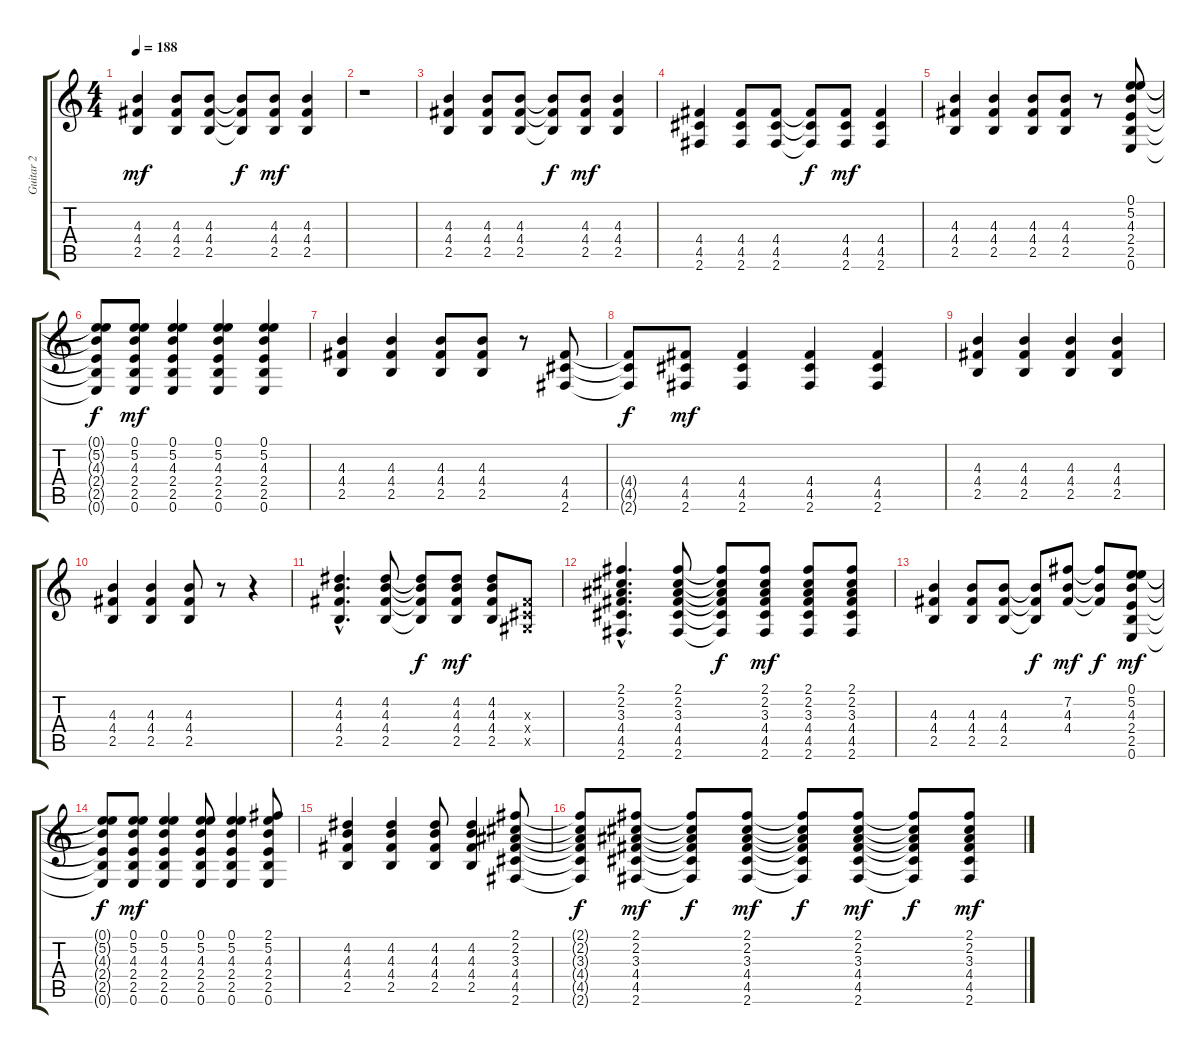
\track ("Guitar 2" "Guitar 2") {instrument overdrivenguitar}
\staff {score tabs}
\tuning (E4 B3 G3 D3 A2 E2) {hide}
\ts (4 4)
\tempo 188
\clef g2
\ks c
(4.3 4.4 2.5).4{dy mf} (4.3 4.4 2.5).8 (4.3 4.4 2.5).8 (4.3{t} 4.4{t} 2.5{t}).8{dy f} (4.3 4.4 2.5).8{dy mf} (4.3 4.4 2.5).4 |
r.1 |
(4.3 4.4 2.5).4 (4.3 4.4 2.5).8 (4.3 4.4 2.5).8 (4.3{t} 4.4{t} 2.5{t}).8{dy f} (4.3 4.4 2.5).8{dy mf} (4.3 4.4 2.5).4 |
(4.4 4.5 2.6).4 (4.4 4.5 2.6).8 (4.4 4.5 2.6).8 (4.4{t} 4.5{t} 2.6{t}).8{dy f} (4.4 4.5 2.6).8{dy mf} (4.4 4.5 2.6).4 |
(4.3 4.4 2.5).4 (4.3 4.4 2.5).4 (4.3 4.4 2.5).8 (4.3 4.4 2.5).8 r.8 (0.1 5.2 4.3 2.4 2.5 0.6).8 |
(0.1{t} 5.2{t} 4.3{t} 2.4{t} 2.5{t} 0.6{t}).8{dy f} (0.1 5.2 4.3 2.4 2.5 0.6).8{dy mf} (0.1 5.2 4.3 2.4 2.5 0.6).4 (0.1 5.2 4.3 2.4 2.5 0.6).4 (0.1 5.2 4.3 2.4 2.5 0.6).4 |
(4.3 4.4 2.5).4 (4.3 4.4 2.5).4 (4.3 4.4 2.5).8 (4.3 4.4 2.5).8 r.8 (4.4 4.5 2.6).8 |
(4.4{t} 4.5{t} 2.6{t}).8{dy f} (4.4 4.5 2.6).8{dy mf} (4.4 4.5 2.6).4 (4.4 4.5 2.6).4 (4.4 4.5 2.6).4 |
(4.3 4.4 2.5).4 (4.3 4.4 2.5).4 (4.3 4.4 2.5).4 (4.3 4.4 2.5).4 |
(4.3 4.4 2.5).4 (4.3 4.4 2.5).4 (4.3 4.4 2.5).8 r.8 r.4 |
(4.2{hac} 4.3{hac} 4.4{hac} 2.5{hac}).4{d} (4.2 4.3 4.4 2.5).8 (4.2{t} 4.3{t} 4.4{t} 2.5{t}).8{dy f} (4.2 4.3 4.4 2.5).8{dy mf} (4.2 4.3 4.4 2.5).8 (-1.3{x} -1.4{x} -1.5{x}).8 |
(2.1{hac} 2.2{hac} 3.3{hac} 4.4{hac} 4.5{hac} 2.6{hac}).4{d} (2.1 2.2 3.3 4.4 4.5 2.6).8 (2.1{t} 2.2{t} 3.3{t} 4.4{t} 4.5{t} 2.6{t}).8{dy f} (2.1 2.2 3.3 4.4 4.5 2.6).8{dy mf} (2.1 2.2 3.3 4.4 4.5 2.6).8 (2.1 2.2 3.3 4.4 4.5 2.6).8 |
(4.3 4.4 2.5).4 (4.3 4.4 2.5).8 (4.3 4.4 2.5).8 (4.3{t} 4.4{t} 2.5{t}).8{dy f} (7.2 4.3 4.4).8{dy mf} (7.2{t} 4.3{t} 4.4{t}).8{dy f} (0.1 5.2 4.3 2.4 2.5 0.6).8{dy mf} |
(0.1{t} 5.2{t} 4.3{t} 2.4{t} 2.5{t} 0.6{t}).8{dy f} (0.1 5.2 4.3 2.4 2.5 0.6).8{dy mf} (0.1 5.2 4.3 2.4 2.5 0.6).4 (0.1 5.2 4.3 2.4 2.5 0.6).8 (0.1 5.2 4.3 2.4 2.5 0.6).4 (2.1 5.2 4.3 2.4 2.5 0.6).8 |
(4.2 4.3 4.4 2.5).4 (4.2 4.3 4.4 2.5).4 (4.2 4.3 4.4 2.5).8 (4.2 4.3 4.4 2.5).4 (2.1 2.2 3.3 4.4 4.5 2.6).8 |
(2.1{t} 2.2{t} 3.3{t} 4.4{t} 4.5{t} 2.6{t}).8{dy f} (2.1 2.2 3.3 4.4 4.5 2.6).8{dy mf} (2.1{t} 2.2{t} 3.3{t} 4.4{t} 4.5{t} 2.6{t}).8{dy f} (2.1 2.2 3.3 4.4 4.5 2.6).8{dy mf} (2.1{t} 2.2{t} 3.3{t} 4.4{t} 4.5{t} 2.6{t}).8{dy f} (2.1 2.2 3.3 4.4 4.5 2.6).8{dy mf} (2.1{t} 2.2{t} 3.3{t} 4.4{t} 4.5{t} 2.6{t}).8{dy f} (2.1 2.2 3.3 4.4 4.5 2.6).8{dy mf}
